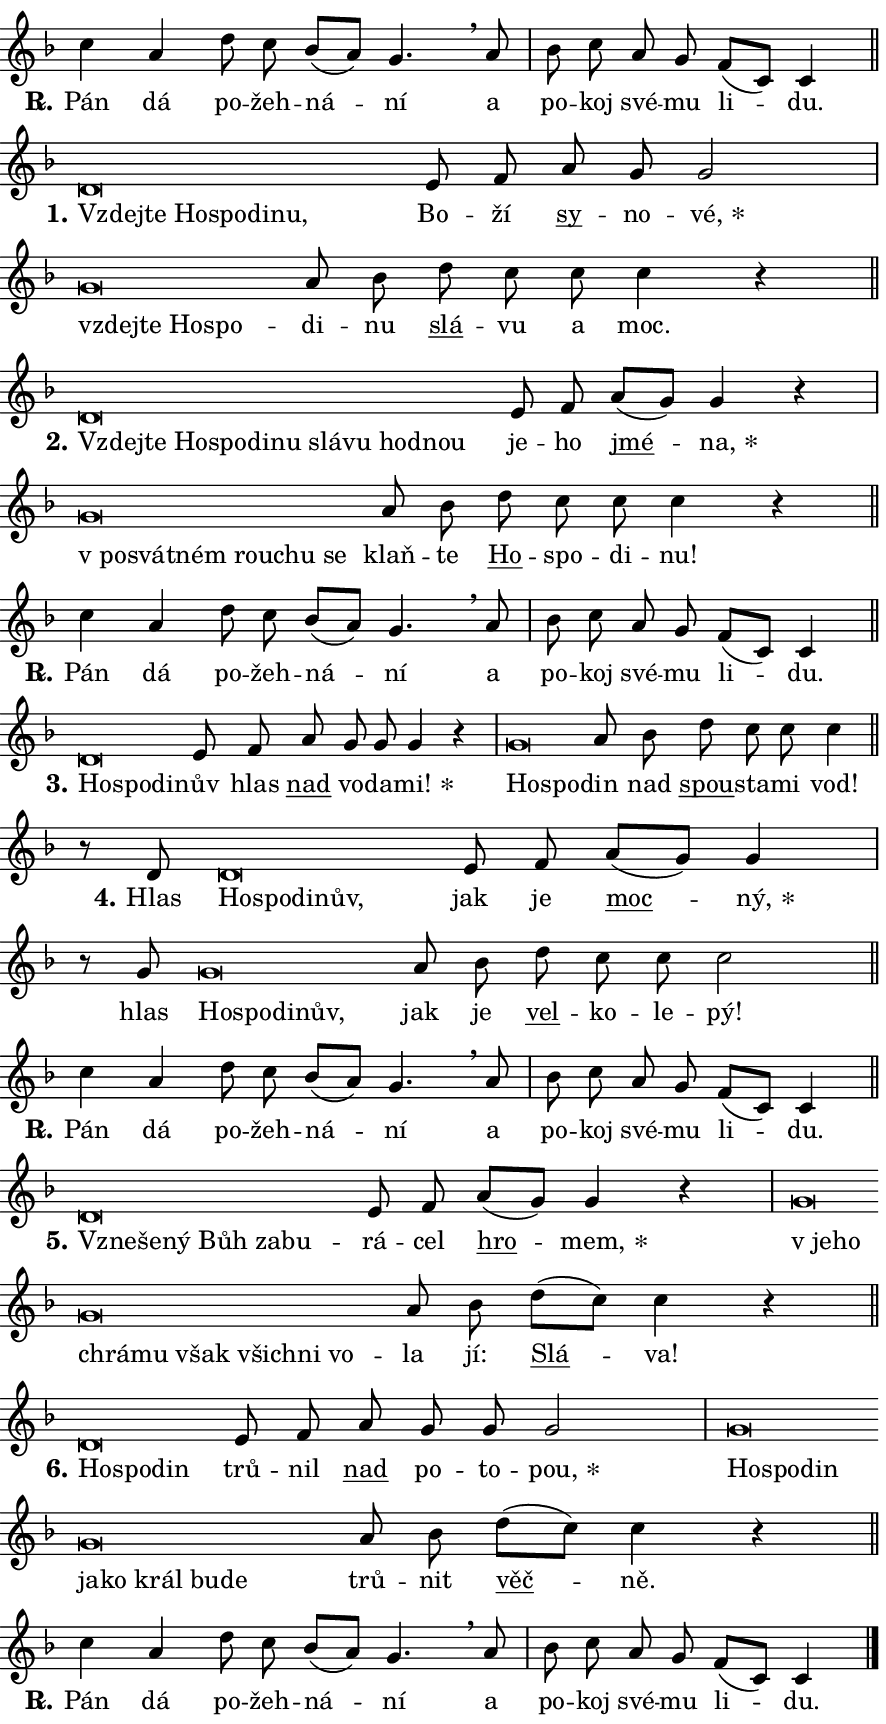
\version "2.24.0"
\header { tagline = "" }
\paper {
  indent = 0\cm
  top-margin = 0\cm
  right-margin = 0.13\cm % to fit lyric hyphens
  bottom-margin = 0\cm
  left-margin = 0\cm
  paper-width = 15\cm
  page-breaking = #ly:one-page-breaking
  system-system-spacing.basic-distance = #11
  score-system-spacing.basic-distance = #11
  ragged-last = ##f
}


%% Author: Thomas Morley
%% https://lists.gnu.org/archive/html/lilypond-user/2020-05/msg00002.html
#(define (line-position grob)
"Returns position of @var[grob} in current system:
   @code{'start}, if at first time-step
   @code{'end}, if at last time-step
   @code{'middle} otherwise
"
  (let* ((col (ly:item-get-column grob))
         (ln (ly:grob-object col 'left-neighbor))
         (rn (ly:grob-object col 'right-neighbor))
         (col-to-check-left (if (ly:grob? ln) ln col))
         (col-to-check-right (if (ly:grob? rn) rn col))
         (break-dir-left
           (and
             (ly:grob-property col-to-check-left 'non-musical #f)
             (ly:item-break-dir col-to-check-left)))
         (break-dir-right
           (and
             (ly:grob-property col-to-check-right 'non-musical #f)
             (ly:item-break-dir col-to-check-right))))
        (cond ((eqv? 1 break-dir-left) 'start)
              ((eqv? -1 break-dir-right) 'end)
              (else 'middle))))

#(define (tranparent-at-line-position vctor)
  (lambda (grob)
  "Relying on @code{line-position} select the relevant enry from @var{vctor}.
Used to determine transparency,"
    (case (line-position grob)
      ((end) (not (vector-ref vctor 0)))
      ((middle) (not (vector-ref vctor 1)))
      ((start) (not (vector-ref vctor 2))))))

noteHeadBreakVisibility =
#(define-music-function (break-visibility)(vector?)
"Makes @code{NoteHead}s transparent relying on @var{break-visibility}"
#{
  \override NoteHead.transparent =
    #(tranparent-at-line-position break-visibility)
#})

#(define delete-ledgers-for-transparent-note-heads
  (lambda (grob)
    "Reads whether a @code{NoteHead} is transparent.
If so this @code{NoteHead} is removed from @code{'note-heads} from
@var{grob}, which is supposed to be @code{LedgerLineSpanner}.
As a result ledgers are not printed for this @code{NoteHead}"
    (let* ((nhds-array (ly:grob-object grob 'note-heads))
           (nhds-list
             (if (ly:grob-array? nhds-array)
                 (ly:grob-array->list nhds-array)
                 '()))
           ;; Relies on the transparent-property being done before
           ;; Staff.LedgerLineSpanner.after-line-breaking is executed.
           ;; This is fragile ...
           (to-keep
             (remove
               (lambda (nhd)
                 (ly:grob-property nhd 'transparent #f))
               nhds-list)))
      ;; TODO find a better method to iterate over grob-arrays, similiar
      ;; to filter/remove etc for lists
      ;; For now rebuilt from scratch
      (set! (ly:grob-object grob 'note-heads)  '())
      (for-each
        (lambda (nhd)
          (ly:pointer-group-interface::add-grob grob 'note-heads nhd))
        to-keep))))

squashNotes = {
  \override NoteHead.X-extent = #'(-0.2 . 0.2)
  \override NoteHead.Y-extent = #'(-0.75 . 0)
  \override NoteHead.stencil =
    #(lambda (grob)
       (let ((pos (ly:grob-property grob 'staff-position)))
         (begin
           (if (< pos -7) (display "ERROR: Lower brevis then expected\n") (display ""))
           (if (<= pos -6) ly:text-interface::print ly:note-head::print))))
}
unSquashNotes = {
  \revert NoteHead.X-extent
  \revert NoteHead.Y-extent
  \revert NoteHead.stencil
}

hideNotes = \noteHeadBreakVisibility #begin-of-line-visible
unHideNotes = \noteHeadBreakVisibility #all-visible

% work-around for resetting accidentals
% https://lilypond.org/doc/v2.23/Documentation/notation/displaying-rhythms#unmetered-music
cadenzaMeasure = {
  \cadenzaOff
  \partial 1024 s1024
  \cadenzaOn
}

#(define-markup-command (accent layout props text) (markup?)
  "Underline accented syllable"
  (interpret-markup layout props
    #{\markup \override #'(offset . 4.3) \underline { #text }#}))

responsum = \markup \concat {
  "R" \hspace #-1.05 \path #0.1 #'((moveto 0 0.07) (lineto 0.9 0.8)) \hspace #0.05 "."
}

spaceSize = #0.6828661417322834 % exact space size for TeX Gyre Schola

\layout {
  \context {
    \Staff
    \remove "Time_signature_engraver"
    \override LedgerLineSpanner.after-line-breaking = #delete-ledgers-for-transparent-note-heads
  }
  \context {
    \Lyrics {
      \override LyricSpace.minimum-distance = \spaceSize
      \override LyricText.font-name = #"TeX Gyre Schola"
      \override LyricText.font-size = 1
      \override StanzaNumber.font-name = #"TeX Gyre Schola Bold"
      \override StanzaNumber.font-size = 1
    }
  }
  \context {
    \Score 
    \override NoteHead.text =
      #(lambda (grob) 
        (let ((pos (ly:grob-property grob 'staff-position)))
          #{\markup {
            \combine
              \halign #-0.55 \raise #(if (= pos -6) 0 0.5) \override #'(thickness . 2) \draw-line #'(3.2 . 0)
              \musicglyph "noteheads.sM1"
          }#}))
  }
}

% magnetic-lyrics.ily
%
%   written by
%     Jean Abou Samra <jean@abou-samra.fr>
%     Werner Lemberg <wl@gnu.org>
%
%   adapted by
%     Jiri Hon <jiri.hon@gmail.com>
%
% Version 2022-Apr-15

% https://www.mail-archive.com/lilypond-user@gnu.org/msg149350.html

#(define (Left_hyphen_pointer_engraver context)
   "Collect syllable-hyphen-syllable occurrences in lyrics and store
them in properties.  This engraver only looks to the left.  For
example, if the lyrics input is @code{foo -- bar}, it does the
following.

@itemize @bullet
@item
Set the @code{text} property of the @code{LyricHyphen} grob between
@q{foo} and @q{bar} to @code{foo}.

@item
Set the @code{left-hyphen} property of the @code{LyricText} grob with
text @q{foo} to the @code{LyricHyphen} grob between @q{foo} and
@q{bar}.
@end itemize

Use this auxiliary engraver in combination with the
@code{lyric-@/text::@/apply-@/magnetic-@/offset!} hook."
   (let ((hyphen #f)
         (text #f))
     (make-engraver
      (acknowledgers
       ((lyric-syllable-interface engraver grob source-engraver)
        (set! text grob)))
      (end-acknowledgers
       ((lyric-hyphen-interface engraver grob source-engraver)
        ;(when (not (grob::has-interface grob 'lyric-space-interface))
          (set! hyphen grob)));)
      ((stop-translation-timestep engraver)
       (when (and text hyphen)
         (ly:grob-set-object! text 'left-hyphen hyphen))
       (set! text #f)
       (set! hyphen #f)))))

#(define (lyric-text::apply-magnetic-offset! grob)
   "If the space between two syllables is less than the value in
property @code{LyricText@/.details@/.squash-threshold}, move the right
syllable to the left so that it gets concatenated with the left
syllable.

Use this function as a hook for
@code{LyricText@/.after-@/line-@/breaking} if the
@code{Left_@/hyphen_@/pointer_@/engraver} is active."
   (let ((hyphen (ly:grob-object grob 'left-hyphen #f)))
     (when hyphen
       (let ((left-text (ly:spanner-bound hyphen LEFT)))
         (when (grob::has-interface left-text 'lyric-syllable-interface)
           (let* ((common (ly:grob-common-refpoint grob left-text X))
                  (this-x-ext (ly:grob-extent grob common X))
                  (left-x-ext
                   (begin
                     ;; Trigger magnetism for left-text.
                     (ly:grob-property left-text 'after-line-breaking)
                     (ly:grob-extent left-text common X)))
                  ;; `delta` is the gap width between two syllables.
                  (delta (- (interval-start this-x-ext)
                            (interval-end left-x-ext)))
                  (details (ly:grob-property grob 'details))
                  (threshold (assoc-get 'squash-threshold details 0.2)))
             (when (< delta threshold)
               (let* (;; We have to manipulate the input text so that
                      ;; ligatures crossing syllable boundaries are not
                      ;; disabled.  For languages based on the Latin
                      ;; script this is essentially a beautification.
                      ;; However, for non-Western scripts it can be a
                      ;; necessity.
                      (lt (ly:grob-property left-text 'text))
                      (rt (ly:grob-property grob 'text))
                      (is-space (grob::has-interface hyphen 'lyric-space-interface))
                      (space (if is-space " " ""))
                      (extra-delta (if is-space spaceSize 0))
                      ;; Append new syllable.
                      (ltrt-space (if (and (string? lt) (string? rt))
                                (string-append lt space rt)
                                (make-concat-markup (list lt space rt))))
                      ;; Right-align `ltrt` to the right side.
                      (ltrt-space-markup (grob-interpret-markup
                               grob
                               (make-translate-markup
                                (cons (interval-length this-x-ext) 0)
                                (make-right-align-markup ltrt-space)))))
                 (begin
                   ;; Don't print `left-text`.
                   (ly:grob-set-property! left-text 'stencil #f)
                   ;; Set text and stencil (which holds all collected
                   ;; syllables so far) and shift it to the left.
                   (ly:grob-set-property! grob 'text ltrt-space)
                   (ly:grob-set-property! grob 'stencil ltrt-space-markup)
                   (ly:grob-translate-axis! grob (- (- delta extra-delta)) X))))))))))


#(define (lyric-hyphen::displace-bounds-first grob)
   ;; Make very sure this callback isn't triggered too early.
   (let ((left (ly:spanner-bound grob LEFT))
         (right (ly:spanner-bound grob RIGHT)))
     (ly:grob-property left 'after-line-breaking)
     (ly:grob-property right 'after-line-breaking)
     (ly:lyric-hyphen::print grob)))

squashThreshold = #0.4

\layout {
  \context {
    \Lyrics
    \consists #Left_hyphen_pointer_engraver
    \override LyricText.after-line-breaking =
      #lyric-text::apply-magnetic-offset!
    \override LyricHyphen.stencil = #lyric-hyphen::displace-bounds-first
    \override LyricText.details.squash-threshold = \squashThreshold
    \override LyricHyphen.minimum-distance = 0
    \override LyricHyphen.minimum-length = \squashThreshold
  }
}

squashText = \override LyricText.details.squash-threshold = 9999
unSquashText = \override LyricText.details.squash-threshold = \squashThreshold

leftText = \override LyricText.self-alignment-X = #LEFT
unLeftText = \revert LyricText.self-alignment-X

starOffset = #(lambda (grob) 
                (let ((x_offset (ly:self-alignment-interface::aligned-on-x-parent grob)))
                  (if (= x_offset 0) 0 (+ x_offset 1.2))))

star = #(define-music-function (syllable)(string?)
"Append star separator at the end of a syllable"
#{
  \once \override LyricText.X-offset = #starOffset
  \lyricmode { \markup {
    #syllable
    \override #'((font-name . "TeX Gyre Schola Bold")) \hspace #0.2 \lower #0.65 \larger "*"
  } }
#})

starAccent = #(define-music-function (syllable)(string?)
"Append star separator at the end of a syllable and make accent"
#{
  \once \override LyricText.X-offset = #starOffset
  \lyricmode { \markup {
    \accent #syllable
    \override #'((font-name . "TeX Gyre Schola Bold")) \hspace #0.2 \lower #0.65 \larger "*"
  } }
#})

breath = #(define-music-function (syllable)(string?)
"Append breathing indicator at the end of a syllable"
#{
  \lyricmode { \markup { #syllable "+" } }
#})

optionalBreath = #(define-music-function (syllable)(string?)
"Append optional breathing indicator at the end of a syllable"
#{
  \lyricmode { \markup { #syllable "(+)" } }
#})


\score {
    <<
        \new Voice = "melody" { \cadenzaOn \key f \major \relative { c''4 a d8 c bes[( a)] g4. \breathe a8 \cadenzaMeasure \bar "|" bes c \bar "" a g \bar "" f[( c)] c4 \cadenzaMeasure \bar "||" \break } }
        \new Lyrics \lyricsto "melody" { \lyricmode { \set stanza = \responsum
Pán dá po -- žeh -- ná -- ní a po -- koj své -- mu li -- du. } }
    >>
    \layout {}
}

\score {
    <<
        \new Voice = "melody" { \cadenzaOn \key f \major \relative { \squashNotes d'\breve*1/16 \hideNotes \breve*1/16 \bar "" \breve*1/16 \bar "" \breve*1/16 \bar "" \breve*1/16 \breve*1/16 \bar "" \unHideNotes \unSquashNotes e8 f \bar "" a g g2 \cadenzaMeasure \bar "|" \squashNotes g\breve*1/16 \hideNotes \breve*1/16 \bar "" \breve*1/16 \breve*1/16 \bar "" \unHideNotes \unSquashNotes a8 bes \bar "" d c c c4 r \cadenzaMeasure \bar "||" \break } }
        \new Lyrics \lyricsto "melody" { \lyricmode { \set stanza = "1."
\leftText Vzdej -- \squashText te Ho -- spo -- di -- nu, \unLeftText \unSquashText Bo -- ží \markup \accent sy -- no -- \star vé, \leftText vzdej -- \squashText te Ho -- spo -- \unLeftText \unSquashText di -- nu \markup \accent slá -- vu a moc. } }
    >>
    \layout {}
}

\score {
    <<
        \new Voice = "melody" { \cadenzaOn \key f \major \relative { \squashNotes d'\breve*1/16 \hideNotes \breve*1/16 \bar "" \breve*1/16 \bar "" \breve*1/16 \bar "" \breve*1/16 \bar "" \breve*1/16 \bar "" \breve*1/16 \bar "" \breve*1/16 \bar "" \breve*1/16 \breve*1/16 \bar "" \unHideNotes \unSquashNotes e8 f \bar "" a[( g)] g4 r \cadenzaMeasure \bar "|" \squashNotes g\breve*1/16 \hideNotes \breve*1/16 \bar "" \breve*1/16 \bar "" \breve*1/16 \bar "" \breve*1/16 \breve*1/16 \bar "" \unHideNotes \unSquashNotes a8 bes \bar "" d c c c4 r \cadenzaMeasure \bar "||" \break } }
        \new Lyrics \lyricsto "melody" { \lyricmode { \set stanza = "2."
\leftText Vzdej -- \squashText te Ho -- spo -- di -- nu slá -- vu hod -- nou \unLeftText \unSquashText je -- ho \markup \accent jmé -- \star na, \leftText "v po" -- \squashText svát -- ném rou -- chu se \unLeftText \unSquashText klaň -- te \markup \accent Ho -- spo -- di -- nu! } }
    >>
    \layout {}
}

\score {
    <<
        \new Voice = "melody" { \cadenzaOn \key f \major \relative { c''4 a d8 c bes[( a)] g4. \breathe a8 \cadenzaMeasure \bar "|" bes c \bar "" a g \bar "" f[( c)] c4 \cadenzaMeasure \bar "||" \break } }
        \new Lyrics \lyricsto "melody" { \lyricmode { \set stanza = \responsum
Pán dá po -- žeh -- ná -- ní a po -- koj své -- mu li -- du. } }
    >>
    \layout {}
}

\score {
    <<
        \new Voice = "melody" { \cadenzaOn \key f \major \relative { \squashNotes d'\breve*1/16 \hideNotes \breve*1/16 \breve*1/16 \bar "" \unHideNotes \unSquashNotes e8 f \bar "" a g g g4 r \cadenzaMeasure \bar "|" \squashNotes g\breve*1/16 \hideNotes \breve*1/16 \bar "" \unHideNotes \unSquashNotes a8 bes \bar "" d c c c4 \cadenzaMeasure \bar "||" \break } }
        \new Lyrics \lyricsto "melody" { \lyricmode { \set stanza = "3."
\leftText Ho -- \squashText spo -- di -- \unLeftText \unSquashText nův hlas \markup \accent nad vo -- da -- \star mi! \leftText Ho -- \squashText spo -- \unLeftText \unSquashText din nad \markup \accent spou -- sta -- mi vod! } }
    >>
    \layout {}
}

\score {
    <<
        \new Voice = "melody" { \cadenzaOn \key f \major \relative { r8 d' \squashNotes d\breve*1/16 \hideNotes \breve*1/16 \bar "" \breve*1/16 \breve*1/16 \bar "" \unHideNotes \unSquashNotes e8 f \bar "" a[( g)] g4 \cadenzaMeasure \bar "|" r8 g \squashNotes g\breve*1/16 \hideNotes \breve*1/16 \bar "" \breve*1/16 \breve*1/16 \bar "" \unHideNotes \unSquashNotes a8 bes \bar "" d c c c2 \cadenzaMeasure \bar "||" \break } }
        \new Lyrics \lyricsto "melody" { \lyricmode { \set stanza = "4."
Hlas \leftText Ho -- \squashText spo -- di -- nův, \unLeftText \unSquashText jak je \markup \accent moc -- \star ný, hlas \leftText Ho -- \squashText spo -- di -- nův, \unLeftText \unSquashText jak je \markup \accent vel -- ko -- le -- pý! } }
    >>
    \layout {}
}

\score {
    <<
        \new Voice = "melody" { \cadenzaOn \key f \major \relative { c''4 a d8 c bes[( a)] g4. \breathe a8 \cadenzaMeasure \bar "|" bes c \bar "" a g \bar "" f[( c)] c4 \cadenzaMeasure \bar "||" \break } }
        \new Lyrics \lyricsto "melody" { \lyricmode { \set stanza = \responsum
Pán dá po -- žeh -- ná -- ní a po -- koj své -- mu li -- du. } }
    >>
    \layout {}
}

\score {
    <<
        \new Voice = "melody" { \cadenzaOn \key f \major \relative { \squashNotes d'\breve*1/16 \hideNotes \breve*1/16 \bar "" \breve*1/16 \bar "" \breve*1/16 \bar "" \breve*1/16 \breve*1/16 \bar "" \unHideNotes \unSquashNotes e8 f \bar "" a[( g)] g4 r \cadenzaMeasure \bar "|" \squashNotes g\breve*1/16 \hideNotes \breve*1/16 \bar "" \breve*1/16 \bar "" \breve*1/16 \bar "" \breve*1/16 \bar "" \breve*1/16 \bar "" \breve*1/16 \breve*1/16 \bar "" \unHideNotes \unSquashNotes a8 bes \bar "" d[( c)] c4 r \cadenzaMeasure \bar "||" \break } }
        \new Lyrics \lyricsto "melody" { \lyricmode { \set stanza = "5."
\leftText Vzne -- \squashText še -- ný Bůh za -- bu -- \unLeftText \unSquashText rá -- cel \markup \accent hro -- \star mem, \leftText "v je" -- \squashText ho chrá -- mu však všich -- ni vo -- \unLeftText \unSquashText la jí: \markup \accent Slá -- va! } }
    >>
    \layout {}
}

\score {
    <<
        \new Voice = "melody" { \cadenzaOn \key f \major \relative { \squashNotes d'\breve*1/16 \hideNotes \breve*1/16 \breve*1/16 \bar "" \unHideNotes \unSquashNotes e8 f \bar "" a g g g2 \cadenzaMeasure \bar "|" \squashNotes g\breve*1/16 \hideNotes \breve*1/16 \bar "" \breve*1/16 \bar "" \breve*1/16 \bar "" \breve*1/16 \bar "" \breve*1/16 \bar "" \breve*1/16 \breve*1/16 \bar "" \unHideNotes \unSquashNotes a8 bes \bar "" d[( c)] c4 r \cadenzaMeasure \bar "||" \break } }
        \new Lyrics \lyricsto "melody" { \lyricmode { \set stanza = "6."
\leftText Ho -- \squashText spo -- din \unLeftText \unSquashText trů -- nil \markup \accent nad po -- to -- \star pou, \leftText Ho -- \squashText spo -- din ja -- ko král bu -- de \unLeftText \unSquashText trů -- nit \markup \accent věč -- ně. } }
    >>
    \layout {}
}

\score {
    <<
        \new Voice = "melody" { \cadenzaOn \key f \major \relative { c''4 a d8 c bes[( a)] g4. \breathe a8 \cadenzaMeasure \bar "|" bes c \bar "" a g \bar "" f[( c)] c4 \cadenzaMeasure \bar "||" \break } \bar "|." }
        \new Lyrics \lyricsto "melody" { \lyricmode { \set stanza = \responsum
Pán dá po -- žeh -- ná -- ní a po -- koj své -- mu li -- du. } }
    >>
    \layout {}
}
